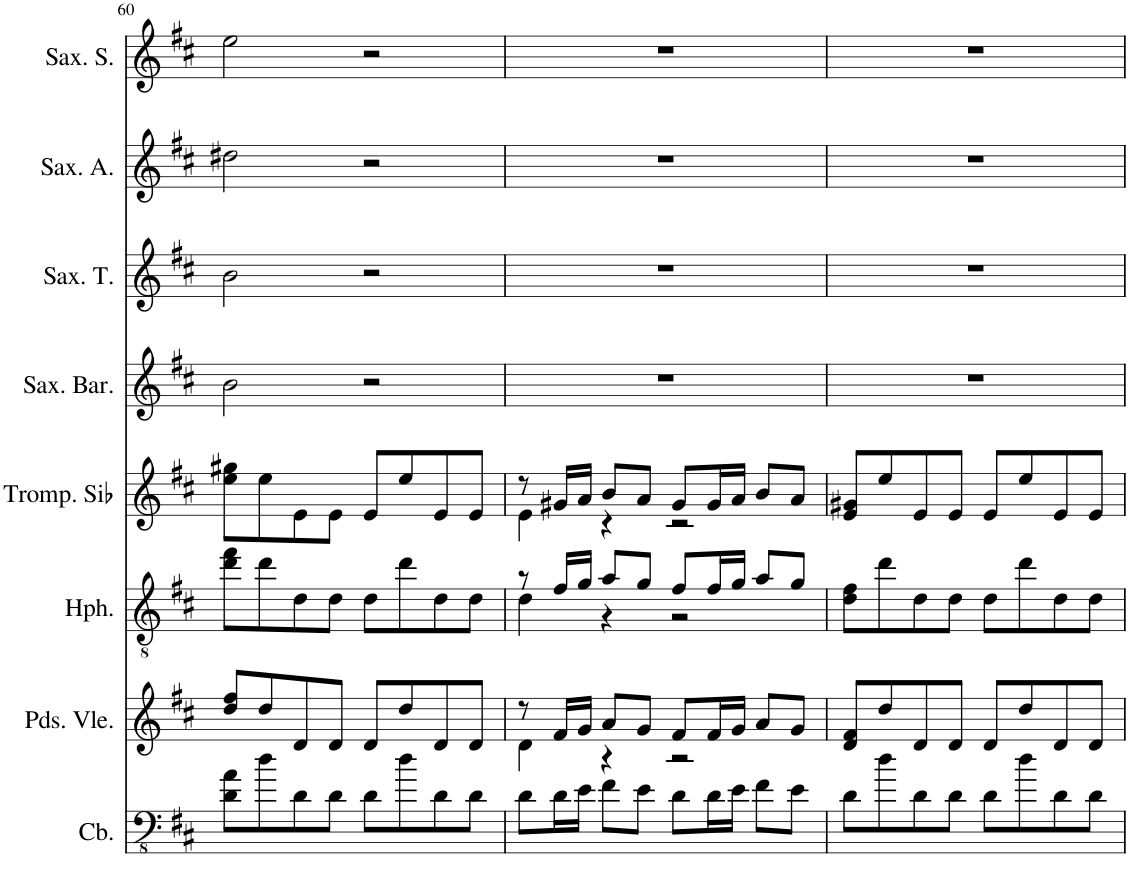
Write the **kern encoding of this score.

**kern	**kern	**kern	**kern	**kern	**kern	**kern	**kern
*part8	*part7	*part6	*part5	*part4	*part3	*part2	*part1
*staff8	*staff7	*staff6	*staff5	*staff4	*staff3	*staff2	*staff1
*I"Contrebasse, Contrabass Accomp	*I"Pardessus de viole, Violin Accomp	*I"Clarinette-Heckelphone, Oboe Accomp	*I"Trompette en Sib, Trumpet Accomp	*I"Saxophone Baryton, Baritone Sax	*I"Saxophone Ténor, Tenor Sax	*I"Saxophone Alto, Alto Sax	*I"Saxophone Soprano, Soprano Sax
*I'Cb.	*I'Pds. Vle.	*I'Hph.	*I'Tromp. Sib	*I'Sax. Bar.	*I'Sax. T.	*I'Sax. A.	*I'Sax. S.
!!LO:PB:g=z
*clefFv4	*clefG2	*clefGv2	*clefG2	*clefG2	*clefG2	*clefG2	*clefG2
*Trd7c12	*	*	*Trd1c2	*Trd12c21	*Trd8c14	*Trd5c9	*Trd1c2
*k[f#c#]	*k[f#c#]	*k[f#c#]	*k[f#c#]	*k[f#c#]	*k[f#c#]	*k[f#c#]	*k[f#c#]
*M4/4	*M4/4	*M4/4	*M4/4	*M4/4	*M4/4	*M4/4	*M4/4
=60	=60	=60	=60	=60	=60	=60	=60
8D\ 8A\L	8dd/ 8ff#/L	8dd\ 8ff#\L	8ee\ 8gg#X\L	2b\	2b\	2dd#X\	2ee\
8d\	8dd/	8dd\	8ee\	.	.	.	.
8D\	8d/	8d\	8e\	.	.	.	.
8D\J	8d/J	8d\J	8e\J	.	.	.	.
8D\L	8d/L	8d\L	8e/L	2r	2r	2r	2r
8d\	8dd/	8dd\	8ee/	.	.	.	.
8D\	8d/	8d\	8e/	.	.	.	.
8D\J	8d/J	8d\J	8e/J	.	.	.	.
=61	=61	=61	=61	=61	=61	=61	=61
*	*^	*^	*^	*	*	*	*
8D\L	8r	4d\	8r	4d\	8r	4e\	1r	1r	1r	1r
16D\L	16f#/LL	.	16f#/LL	.	16g#X/LL	.	.	.	.	.
16E\JJ	16g/JJ	.	16g/JJ	.	16a/JJ	.	.	.	.	.
8F#\L	8a/L	4r	8a/L	4r	8b/L	4r	.	.	.	.
8E\J	8g/J	.	8g/J	.	8a/J	.	.	.	.	.
8D\L	8f#/L	2r	8f#/L	2r	8g#/L	2r	.	.	.	.
16D\L	16f#/L	.	16f#/L	.	16g#/L	.	.	.	.	.
16E\JJ	16g/JJ	.	16g/JJ	.	16a/JJ	.	.	.	.	.
8F#\L	8a/L	.	8a/L	.	8b/L	.	.	.	.	.
8E\J	8g/J	.	8g/J	.	8a/J	.	.	.	.	.
*	*v	*v	*	*	*v	*v	*	*	*	*
*	*	*v	*v	*	*	*	*	*
=62	=62	=62	=62	=62	=62	=62	=62
8D\L	8d/ 8f#/L	8d\ 8f#\L	8e/ 8g#X/L	1r	1r	1r	1r
8d\	8dd/	8dd\	8ee/	.	.	.	.
8D\	8d/	8d\	8e/	.	.	.	.
8D\J	8d/J	8d\J	8e/J	.	.	.	.
8D\L	8d/L	8d\L	8e/L	.	.	.	.
8d\	8dd/	8dd\	8ee/	.	.	.	.
8D\	8d/	8d\	8e/	.	.	.	.
8D\J	8d/J	8d\J	8e/J	.	.	.	.
=	=	=	=	=	=	=	=
*-	*-	*-	*-	*-	*-	*-	*-
